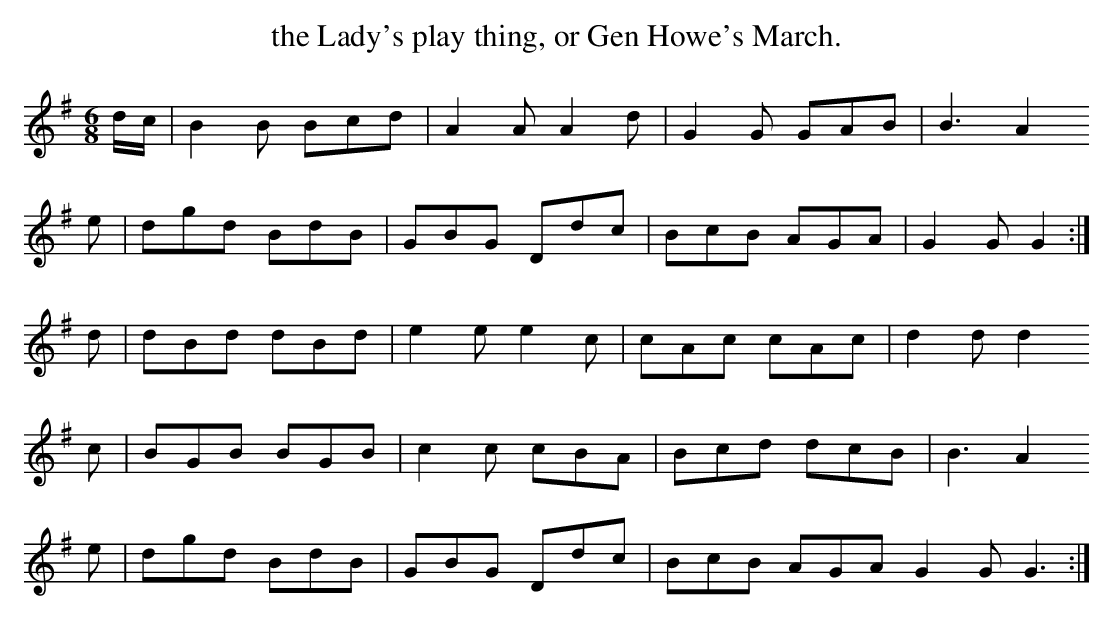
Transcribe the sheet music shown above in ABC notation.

X:1
T:the Lady's play thing, or Gen Howe's March.
L:1/8
M:6/8
K:G
d/c/|B2B Bcd|A2A A2d|G2G GAB|B3  A2
e   |dgd BdB|GBG Ddc|BcB AGA|G2G G2:|
d   |dBd dBd|e2e e2c|cAc cAc|d2d d2
c   |BGB BGB|c2c cBA|Bcd dcB|B3  A2
e   |dgd BdB|GBG Ddc|BcB AGA G2G G3:|
